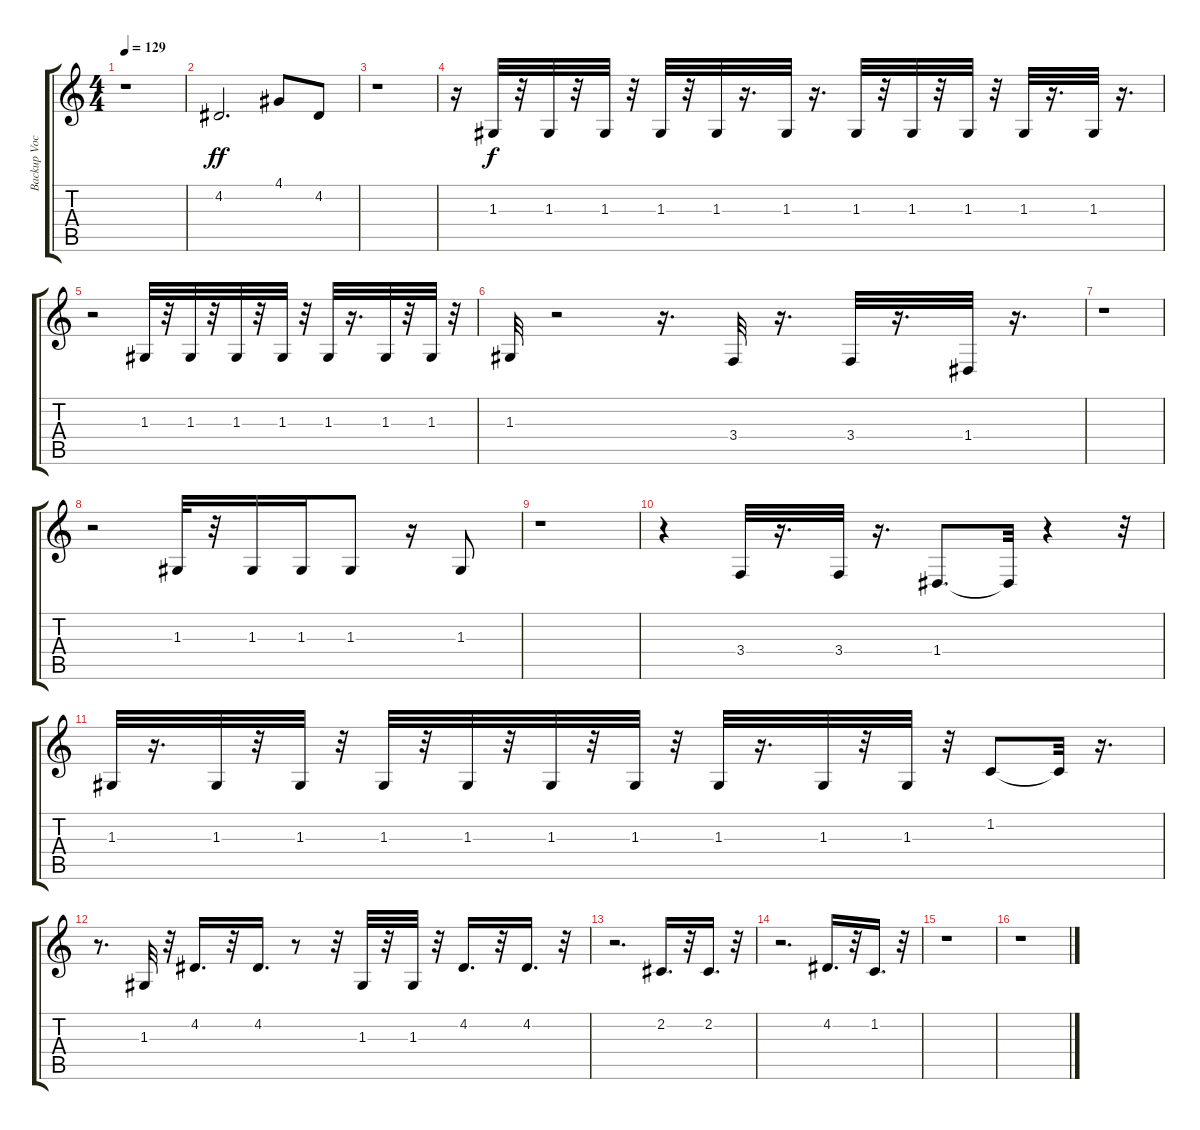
\track ("Backup Voc" "Backup Voc") {instrument voiceoohs}
\staff {score tabs}
\tuning (E4 B3 G3 D3 A2 E2) {hide}
\ts (4 4)
\tempo 129
\clef g2
\ks c
r.1{dy f} |
4.2.2{d dy ff} 4.1.8 4.2.8 |
r.1 |
r.16 1.3.32{dy f} r.32 1.3.32 r.32 1.3.32 r.32 1.3.32 r.32 1.3.32 r.16{d} 1.3.32 r.16{d} 1.3.32 r.32 1.3.32 r.32 1.3.32 r.32 1.3.32 r.16{d} 1.3.32 r.16{d} |
r.2 1.3.32 r.32 1.3.32 r.32 1.3.32 r.32 1.3.32 r.32 1.3.32 r.16{d} 1.3.32 r.32 1.3.32 r.32 |
1.3.32 r.2 r.16{d} 3.4.32 r.16{d} 3.4.32 r.16{d} 1.4.32 r.16{d} |
r.1 |
r.2 1.3.32 r.32 1.3.16 1.3.16 1.3.8 r.16 1.3.8 |
r.1 |
r.4 3.4.32 r.16{d} 3.4.32 r.16{d} 1.4.8{d} 1.4{t}.32 r.4 r.32 |
1.3.32 r.16{d} 1.3.32 r.32 1.3.32 r.32 1.3.32 r.32 1.3.32 r.32 1.3.32 r.32 1.3.32 r.32 1.3.32 r.16{d} 1.3.32 r.32 1.3.32 r.32 1.2.8 1.2{t}.32 r.16{d} |
r.8{d} 1.3.32 r.32 4.2.16{d} r.32 4.2.16{d} r.8 r.32 1.3.32 r.32 1.3.32 r.32 4.2.16{d} r.32 4.2.16{d} r.32 |
r.2{d} 2.2.16{d} r.32 2.2.16{d} r.32 |
r.2{d} 4.2.16{d} r.32 1.2.16{d} r.32 |
r.1 |
r.1
